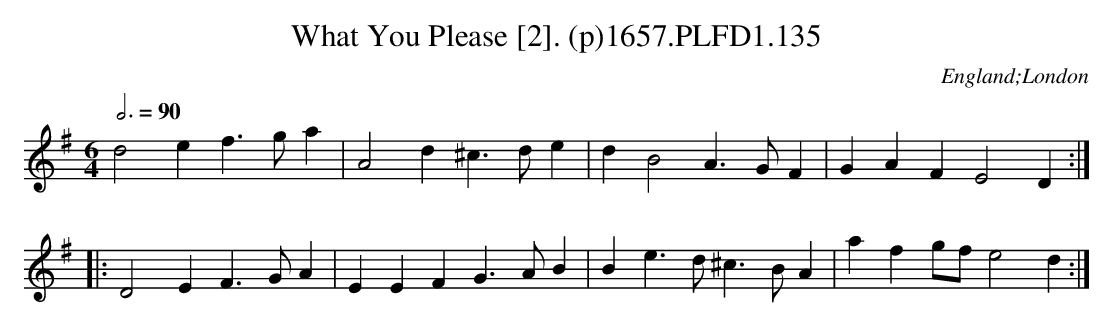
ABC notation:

X:1
T:What You Please [2]. (p)1657.PLFD1.135
M:6/4
L:1/4
Q:3/4=90
O:England;London
K:G
d2ef>ga|A2d^c>de|dB2A>GF|GAFE2D:|
|:D2EF>GA|EEFG>AB|Be>d^c>BA|afg/f/e2d:|
